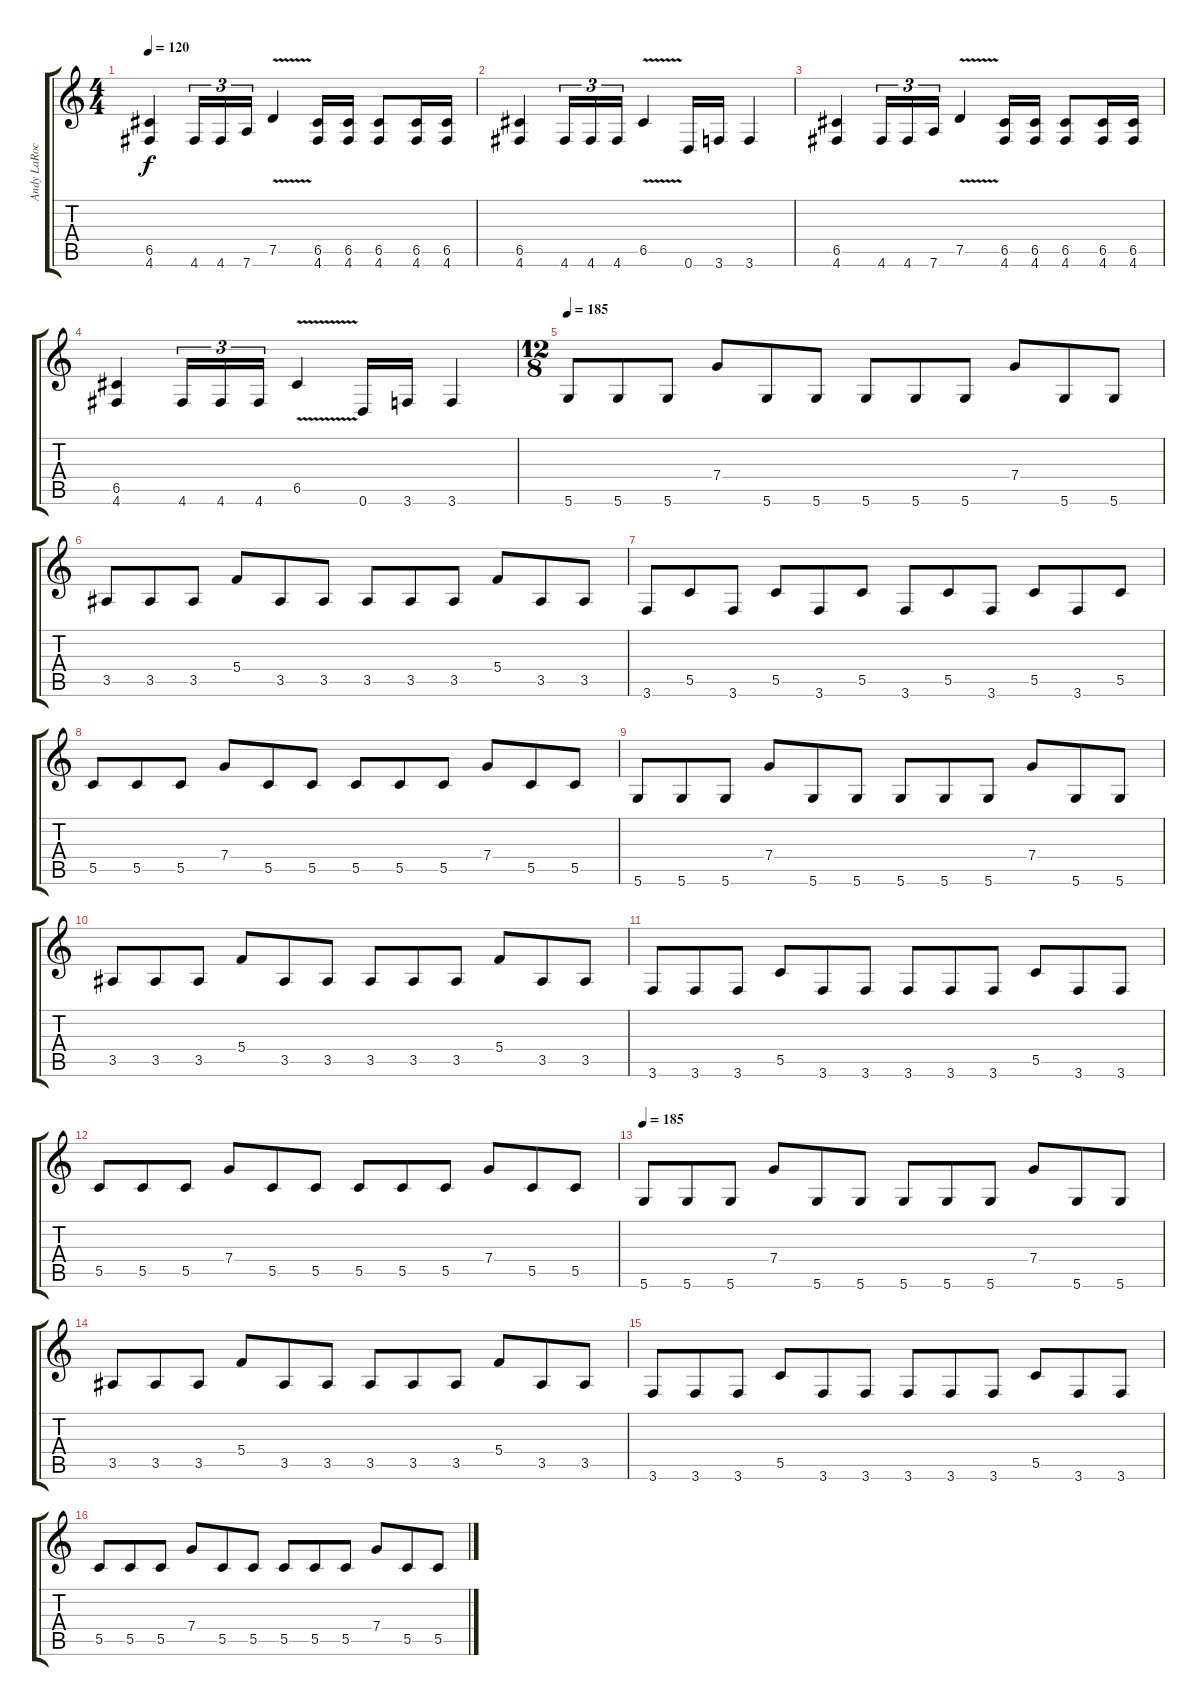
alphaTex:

\track ("Andy LaRocque" "Andy LaRoc") {instrument distortionguitar}
\staff {score tabs}
\tuning (D4 A3 F3 C3 G2 D2) {hide}
\ts (4 4)
\tempo 120
\clef g2
\ks c
(6.5 4.6).4{dy f} 4.6.16{tu (3 2)} 4.6.16{tu (3 2)} 7.6.16{tu (3 2)} 7.5{v}.4 (6.5 4.6).16 (6.5 4.6).16 (6.5 4.6).8 (6.5 4.6).16 (6.5 4.6).16 |
(6.5 4.6).4 4.6.16{tu (3 2)} 4.6.16{tu (3 2)} 4.6.16{tu (3 2)} 6.5{v}.4 0.6.16 3.6.16 3.6.4 |
(6.5 4.6).4 4.6.16{tu (3 2)} 4.6.16{tu (3 2)} 7.6.16{tu (3 2)} 7.5{v}.4 (6.5 4.6).16 (6.5 4.6).16 (6.5 4.6).8 (6.5 4.6).16 (6.5 4.6).16 |
(6.5 4.6).4 4.6.16{tu (3 2)} 4.6.16{tu (3 2)} 4.6.16{tu (3 2)} 6.5{v}.4 0.6.16 3.6.16 3.6.4 |
\ts (12 8)
\tempo 185
5.6.8{volume 11} 5.6.8 5.6.8 7.4.8 5.6.8 5.6.8 5.6.8 5.6.8 5.6.8 7.4.8 5.6.8 5.6.8 |
3.5.8 3.5.8 3.5.8 5.4.8 3.5.8 3.5.8 3.5.8 3.5.8 3.5.8 5.4.8 3.5.8 3.5.8 |
3.6.8 5.5.8 3.6.8 5.5.8 3.6.8 5.5.8 3.6.8 5.5.8 3.6.8 5.5.8 3.6.8 5.5.8 |
5.5.8 5.5.8 5.5.8 7.4.8 5.5.8 5.5.8 5.5.8 5.5.8 5.5.8 7.4.8 5.5.8 5.5.8 |
5.6.8{volume 16} 5.6.8 5.6.8 7.4.8 5.6.8 5.6.8 5.6.8 5.6.8 5.6.8 7.4.8 5.6.8 5.6.8 |
3.5.8 3.5.8 3.5.8 5.4.8 3.5.8 3.5.8 3.5.8 3.5.8 3.5.8 5.4.8 3.5.8 3.5.8 |
3.6.8 3.6.8 3.6.8 5.5.8 3.6.8 3.6.8 3.6.8 3.6.8 3.6.8 5.5.8 3.6.8 3.6.8 |
5.5.8 5.5.8 5.5.8 7.4.8 5.5.8 5.5.8 5.5.8 5.5.8 5.5.8 7.4.8 5.5.8 5.5.8 |
\tempo 185
5.6.8 5.6.8 5.6.8 7.4.8 5.6.8 5.6.8 5.6.8 5.6.8 5.6.8 7.4.8 5.6.8 5.6.8 |
3.5.8 3.5.8 3.5.8 5.4.8 3.5.8 3.5.8 3.5.8 3.5.8 3.5.8 5.4.8 3.5.8 3.5.8 |
3.6.8 3.6.8 3.6.8 5.5.8 3.6.8 3.6.8 3.6.8 3.6.8 3.6.8 5.5.8 3.6.8 3.6.8 |
5.5.8 5.5.8 5.5.8 7.4.8 5.5.8 5.5.8 5.5.8 5.5.8 5.5.8 7.4.8 5.5.8 5.5.8
